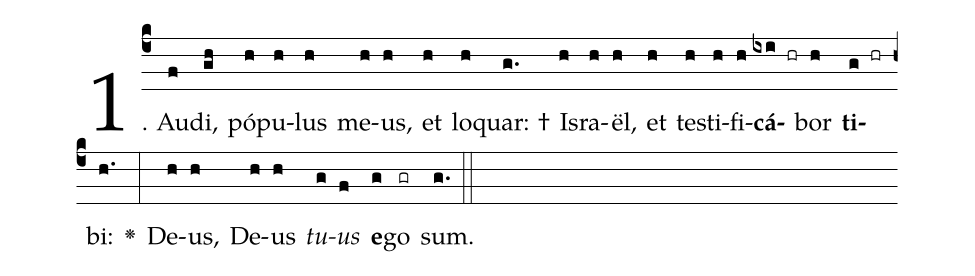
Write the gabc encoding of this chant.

%%
(c4)1. Au(f)di,(gh) pó(h)pu(h)lus(h) me(h)us,(h) et(h) lo(h)quar: †(g.) Is(h)ra(h)ël,(h) et(h) te(h)sti(h)fi(h)<b>cá</b>(ixi hr)bor(h) <b>ti</b>(g hr)bi:(h.) <v>\greheightstar</v>(:) De(h)us,(h) De(h)us(h) <i>tu</i>(g)<i>us</i>(f) <b>e</b>(g)go(gr) sum.(g.) (::)


%E(h) u(h) o(g) u(f) a(g) e.(g.) (::)
